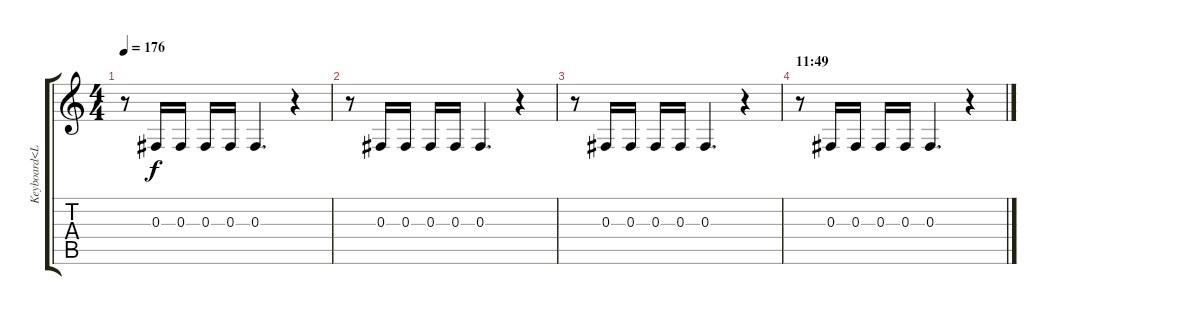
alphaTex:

\track ("Keyboard<L>" "Keyboard<L") {instrument stringensemble1}
\staff {score tabs}
\tuning (Eb4 Bb3 Gb3 Db3 Ab2 Eb2) {hide}
\ts (4 4)
\tempo 176
\clef g2
\ks c
r.8{dy f} 0.3.16 0.3.16 0.3.16 0.3.16 0.3.4{d} r.4 |
r.8 0.3.16 0.3.16 0.3.16 0.3.16 0.3.4{d} r.4 |
r.8 0.3.16 0.3.16 0.3.16 0.3.16 0.3.4{d} r.4 |
\section ("" "11:49")
r.8 0.3.16 0.3.16 0.3.16 0.3.16 0.3.4{d} r.4
